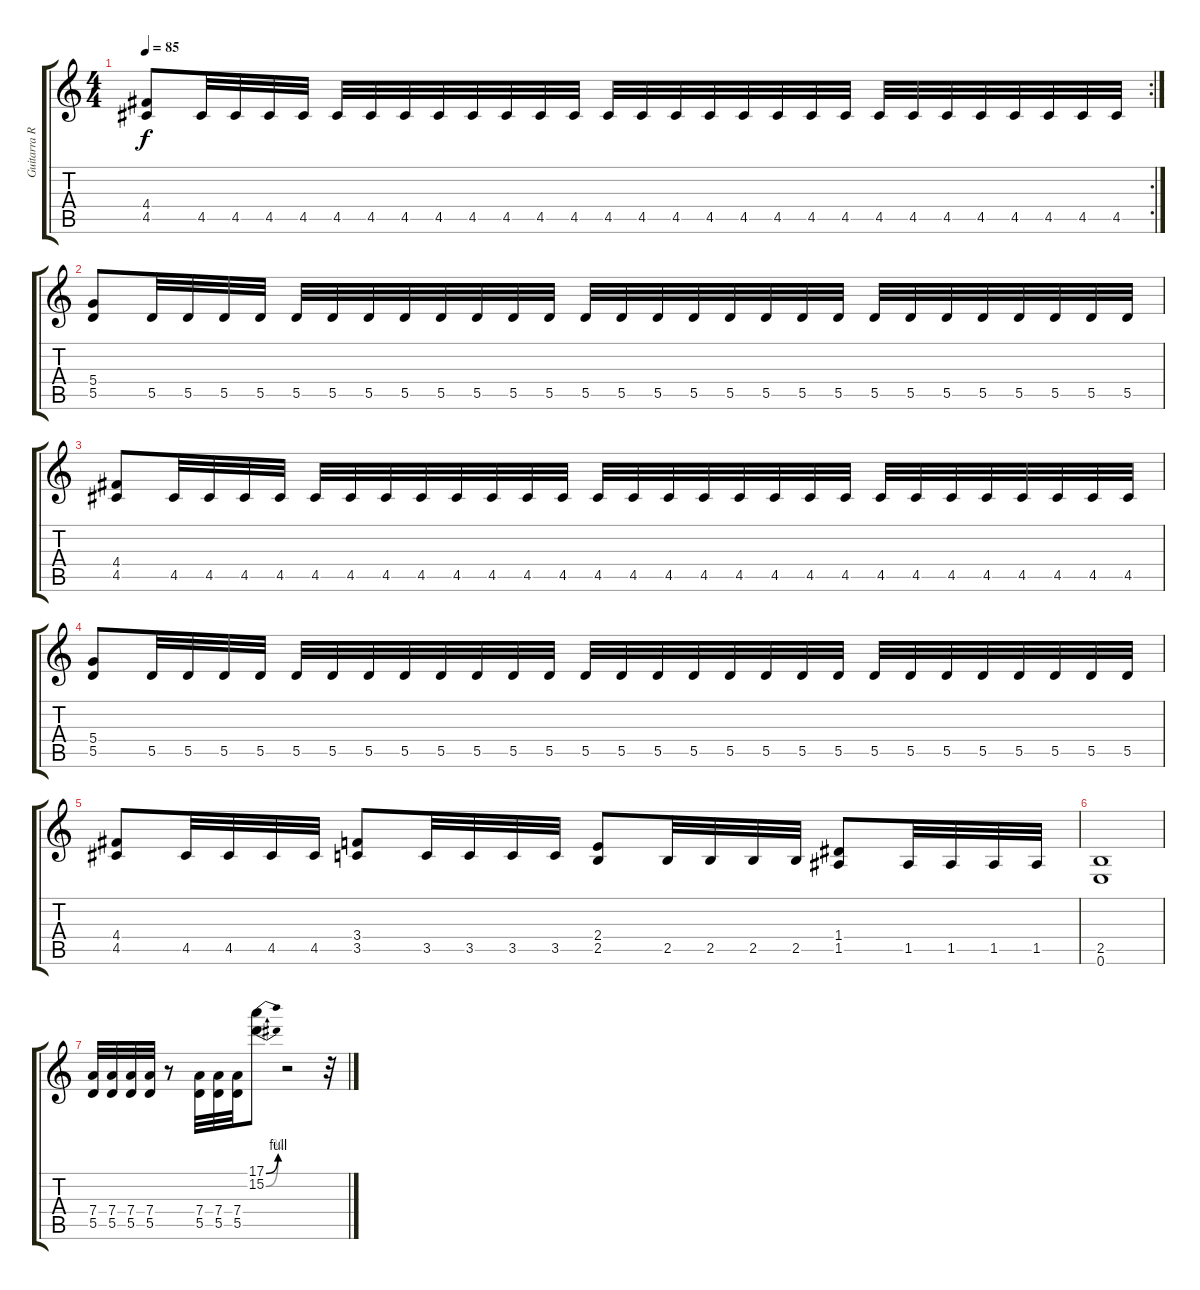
\track ("Guitarra Rítmica" "Guitarra R") {instrument distortionguitar}
\staff {score tabs}
\tuning (E4 B3 G3 D3 A2 E2) {hide}
\rc 2
\ts (4 4)
\tempo 85
\clef g2
\ks c
(4.4 4.5).8{dy f} 4.5.32 4.5.32 4.5.32 4.5.32 4.5.32 4.5.32 4.5.32 4.5.32 4.5.32 4.5.32 4.5.32 4.5.32 4.5.32 4.5.32 4.5.32 4.5.32 4.5.32 4.5.32 4.5.32 4.5.32 4.5.32 4.5.32 4.5.32 4.5.32 4.5.32 4.5.32 4.5.32 4.5.32 |
(5.4 5.5).8 5.5.32 5.5.32 5.5.32 5.5.32 5.5.32 5.5.32 5.5.32 5.5.32 5.5.32 5.5.32 5.5.32 5.5.32 5.5.32 5.5.32 5.5.32 5.5.32 5.5.32 5.5.32 5.5.32 5.5.32 5.5.32 5.5.32 5.5.32 5.5.32 5.5.32 5.5.32 5.5.32 5.5.32 |
(4.4 4.5).8 4.5.32 4.5.32 4.5.32 4.5.32 4.5.32 4.5.32 4.5.32 4.5.32 4.5.32 4.5.32 4.5.32 4.5.32 4.5.32 4.5.32 4.5.32 4.5.32 4.5.32 4.5.32 4.5.32 4.5.32 4.5.32 4.5.32 4.5.32 4.5.32 4.5.32 4.5.32 4.5.32 4.5.32 |
(5.4 5.5).8 5.5.32 5.5.32 5.5.32 5.5.32 5.5.32 5.5.32 5.5.32 5.5.32 5.5.32 5.5.32 5.5.32 5.5.32 5.5.32 5.5.32 5.5.32 5.5.32 5.5.32 5.5.32 5.5.32 5.5.32 5.5.32 5.5.32 5.5.32 5.5.32 5.5.32 5.5.32 5.5.32 5.5.32 |
(4.4 4.5).8 4.5.32 4.5.32 4.5.32 4.5.32 (3.4 3.5).8 3.5.32 3.5.32 3.5.32 3.5.32 (2.4 2.5).8 2.5.32 2.5.32 2.5.32 2.5.32 (1.4 1.5).8 1.5.32 1.5.32 1.5.32 1.5.32 |
(2.5 0.6).1 |
(7.4 5.5).32 (7.4 5.5).32 (7.4 5.5).32 (7.4 5.5).32 r.8 (7.4 5.5).32 (7.4 5.5).32 (7.4 5.5).32 (17.1{be (bend 0 0 60 4)} 15.2{be (bend 0 0 60 3)}).8 r.2 r.32
